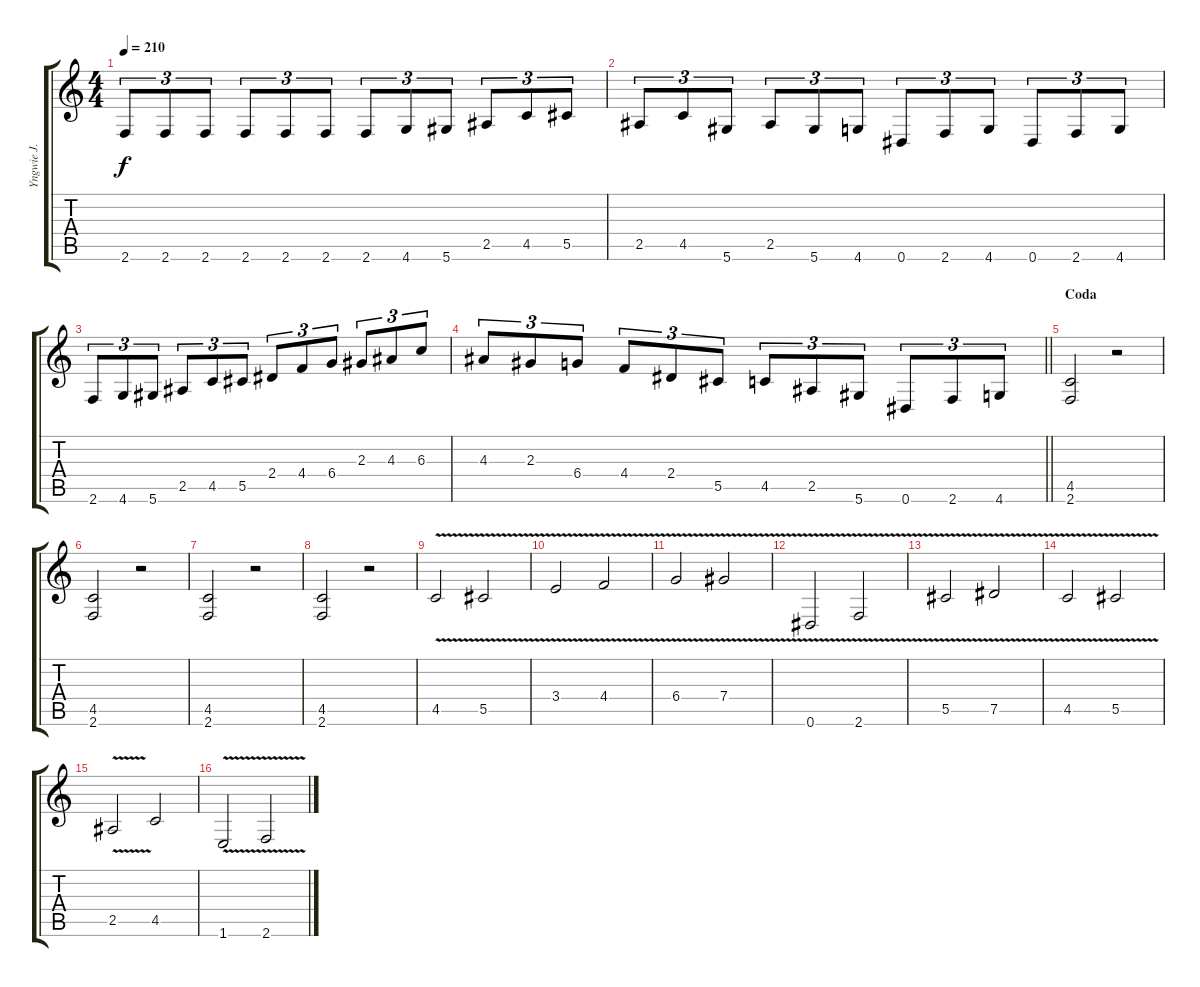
\track ("Yngwie J. Malmsteen " "Yngwie J. ") {instrument overdrivenguitar}
\staff {score tabs}
\tuning (Eb4 Bb3 Gb3 Db3 Ab2 Eb2) {hide}
\ts (4 4)
\tempo 210
\clef g2
\ks c
2.6.8{tu (3 2) dy f} 2.6.8{tu (3 2)} 2.6.8{tu (3 2)} 2.6.8{tu (3 2)} 2.6.8{tu (3 2)} 2.6.8{tu (3 2)} 2.6.8{tu (3 2)} 4.6.8{tu (3 2)} 5.6.8{tu (3 2)} 2.5.8{tu (3 2)} 4.5.8{tu (3 2)} 5.5.8{tu (3 2)} |
2.5.8{tu (3 2)} 4.5.8{tu (3 2)} 5.6.8{tu (3 2)} 2.5.8{tu (3 2)} 5.6.8{tu (3 2)} 4.6.8{tu (3 2)} 0.6.8{tu (3 2)} 2.6.8{tu (3 2)} 4.6.8{tu (3 2)} 0.6.8{tu (3 2)} 2.6.8{tu (3 2)} 4.6.8{tu (3 2)} |
2.6.8{tu (3 2)} 4.6.8{tu (3 2)} 5.6.8{tu (3 2)} 2.5.8{tu (3 2)} 4.5.8{tu (3 2)} 5.5.8{tu (3 2)} 2.4.8{tu (3 2)} 4.4.8{tu (3 2)} 6.4.8{tu (3 2)} 2.3.8{tu (3 2)} 4.3.8{tu (3 2)} 6.3.8{tu (3 2)} |
\barLineRight lightlight
4.3.8{tu (3 2)} 2.3.8{tu (3 2)} 6.4.8{tu (3 2)} 4.4.8{tu (3 2)} 2.4.8{tu (3 2)} 5.5.8{tu (3 2)} 4.5.8{tu (3 2)} 2.5.8{tu (3 2)} 5.6.8{tu (3 2)} 0.6.8{tu (3 2)} 2.6.8{tu (3 2)} 4.6.8{tu (3 2)} |
\section ("" "Coda")
(4.5 2.6).2 r.2 |
(4.5 2.6).2 r.2 |
(4.5 2.6).2 r.2 |
(4.5 2.6).2 r.2 |
4.5{v}.2 5.5{v}.2 |
3.4{v}.2 4.4{v}.2 |
6.4{v}.2 7.4{v}.2 |
0.6{v}.2 2.6{v}.2 |
5.5{v}.2 7.5{v}.2 |
4.5{v}.2 5.5{v}.2 |
2.5{v}.2 4.5.2 |
1.6{v}.2 2.6{v}.2
